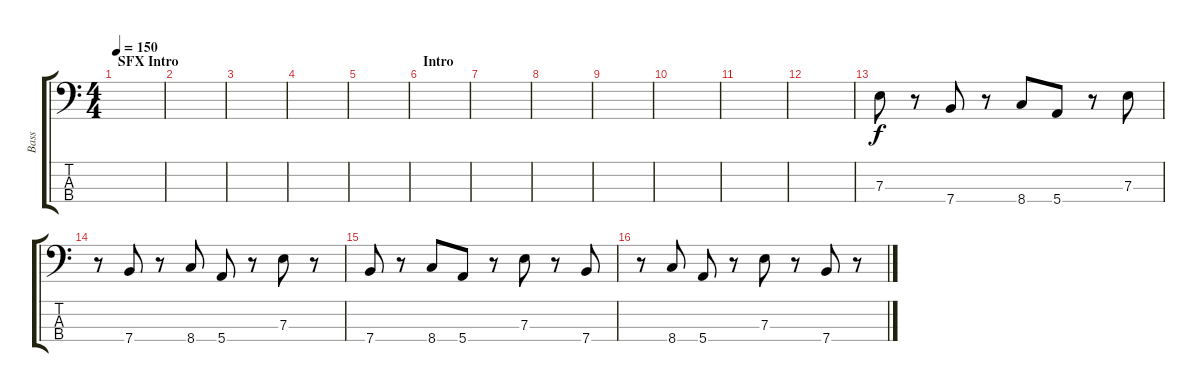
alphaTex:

\track ("Bass" "Bass") {instrument electricbasspick}
\staff {score tabs}
\tuning (G2 D2 A1 E1) {hide}
\ts (4 4)
\section ("" "SFX Intro")
\tempo 150
\clef f4
\ks c
|
|
|
|
|
\section ("" "Intro")
|
|
|
|
|
|
|
7.3.8 r.8 7.4.8 r.8 8.4.8 5.4.8 r.8 7.3.8 |
r.8 7.4.8 r.8 8.4.8 5.4.8 r.8 7.3.8 r.8 |
7.4.8 r.8 8.4.8 5.4.8 r.8 7.3.8 r.8 7.4.8 |
r.8 8.4.8 5.4.8 r.8 7.3.8 r.8 7.4.8 r.8
